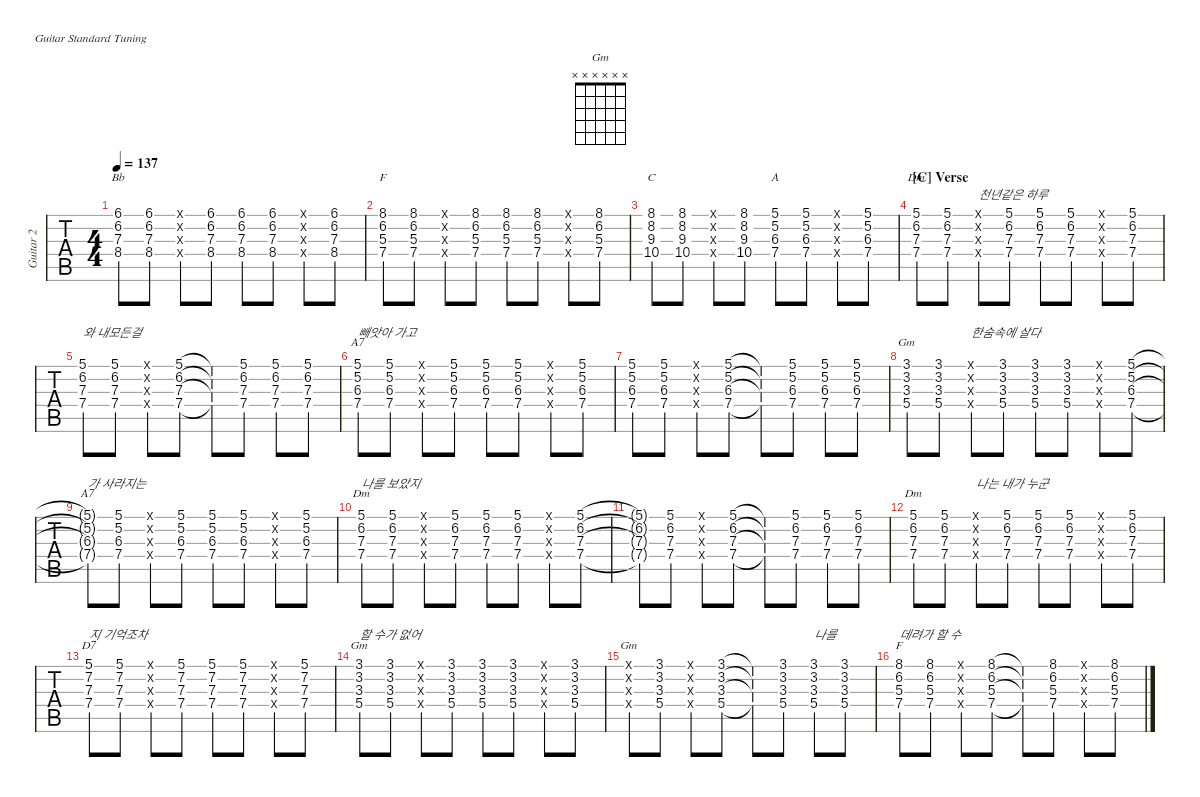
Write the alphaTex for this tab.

\defaultSystemsLayout 4
\hideDynamics
\bracketExtendMode nobrackets
\track ("Guitar2" "Guitar 2") {defaultSystemsLayout 4 instrument electricguitarclean}
\staff {tabs}
\tuning (E4 B3 G3 D3 A2 E2)
\chord ("Dm" 1 3 2 0 x x) {showdiagram false showfingering false}
\chord ("Bb" 1 3 3 3 1 x) {showdiagram false showfingering false barre 1}
\chord ("F" 1 1 2 3 3 1) {showdiagram false showfingering false barre (1 1)}
\chord ("C" 0 1 0 2 3 0) {showdiagram false showfingering false}
\chord ("A" 0 2 0 2 0 0) {showdiagram false showfingering false}
\chord ("A7" 5 5 6 7 x x) {firstfret 5 showdiagram false showfingering false barre 5}
\chord ("Gm" 3 3 4 5 5 3) {showdiagram false showfingering false barre (3 3)}
\chord ("Dm" 5 6 7 7 x x) {firstfret 5 showdiagram false showfingering false}
\chord ("D7" 2 1 2 0 x x) {showdiagram false showfingering false}
\chord ("Gm" x x x x x x)
\ts (4 4)
\tempo 137
\clef g2
\ks f
(8.4{acc b} 7.3{acc forcenatural} 6.2{acc forcenatural} 6.1{acc b}).8{ch "Bb" dy mf} (8.4{acc b} 7.3{acc forcenatural} 6.2{acc forcenatural} 6.1{acc b}).8 (3.4{x acc forcenatural} 3.3{x acc b} 3.2{x acc forcenatural} 1.1{x acc forcenatural}).8 (8.4{acc b} 7.3{acc forcenatural} 6.2{acc forcenatural} 6.1{acc b}).8 (8.4{acc b} 7.3{acc forcenatural} 6.2{acc forcenatural} 6.1{acc b}).8 (8.4{acc b} 7.3{acc forcenatural} 6.2{acc forcenatural} 6.1{acc b}).8 (3.4{x acc forcenatural} 3.3{x acc b} 3.2{x acc forcenatural} 1.1{x acc forcenatural}).8 (8.4{acc b} 7.3{acc forcenatural} 6.2{acc forcenatural} 6.1{acc b}).8 |
(7.4{acc forcenatural} 5.3{acc forcenatural} 6.2{acc forcenatural} 8.1{acc forcenatural}).8{ch "F"} (7.4{acc forcenatural} 5.3{acc forcenatural} 6.2{acc forcenatural} 8.1{acc forcenatural}).8 (3.4{x acc forcenatural} 2.3{x acc forcenatural} 1.2{x acc forcenatural} 1.1{x acc forcenatural}).8 (7.4{acc forcenatural} 5.3{acc forcenatural} 6.2{acc forcenatural} 8.1{acc forcenatural}).8 (7.4{acc forcenatural} 5.3{acc forcenatural} 6.2{acc forcenatural} 8.1{acc forcenatural}).8 (7.4{acc forcenatural} 5.3{acc forcenatural} 6.2{acc forcenatural} 8.1{acc forcenatural}).8 (3.4{x acc forcenatural} 2.3{x acc forcenatural} 1.2{x acc forcenatural} 1.1{x acc forcenatural}).8 (7.4{acc forcenatural} 5.3{acc forcenatural} 6.2{acc forcenatural} 8.1{acc forcenatural}).8 |
(10.4{acc forcenatural} 9.3{acc forcenatural} 8.2{acc forcenatural} 8.1{acc forcenatural}).8{ch "C"} (10.4{acc forcenatural} 9.3{acc forcenatural} 8.2{acc forcenatural} 8.1{acc forcenatural}).8 (2.4{x acc forcenatural} 0.3{x acc forcenatural} 1.2{x acc forcenatural} 0.1{x acc forcenatural}).8 (10.4{acc forcenatural} 9.3{acc forcenatural} 8.2{acc forcenatural} 8.1{acc forcenatural}).8 (5.2{acc forcenatural} 7.4{acc forcenatural} 6.3{acc b} 5.1{acc forcenatural}).8{ch "A"} (5.2{acc forcenatural} 7.4{acc forcenatural} 6.3{acc b} 5.1{acc forcenatural}).8 (2.2{x acc b} 2.4{x acc forcenatural} 0.3{x acc forcenatural} 0.1{x acc forcenatural}).8 (5.2{acc forcenatural} 7.4{acc forcenatural} 6.3{acc b} 5.1{acc forcenatural}).8 |
\section ("C" "Verse")
(7.4{acc forcenatural} 7.3{acc forcenatural} 6.2{acc forcenatural} 5.1{acc forcenatural}).8{ch "Dm"} (7.4{acc forcenatural} 7.3{acc forcenatural} 6.2{acc forcenatural} 5.1{acc forcenatural}).8 (0.4{x acc forcenatural} 2.3{x acc forcenatural} 3.2{x acc forcenatural} 1.1{x acc forcenatural}).8{txt "천년같은 하루"} (7.4{acc forcenatural} 7.3{acc forcenatural} 6.2{acc forcenatural} 5.1{acc forcenatural}).8 (7.4{acc forcenatural} 7.3{acc forcenatural} 6.2{acc forcenatural} 5.1{acc forcenatural}).8 (7.4{acc forcenatural} 7.3{acc forcenatural} 6.2{acc forcenatural} 5.1{acc forcenatural}).8 (0.4{x acc forcenatural} 2.3{x acc forcenatural} 3.2{x acc forcenatural} 1.1{x acc forcenatural}).8 (7.4{acc forcenatural} 7.3{acc forcenatural} 6.2{acc forcenatural} 5.1{acc forcenatural}).8 |
(7.4{acc forcenatural} 7.3{acc forcenatural} 6.2{acc forcenatural} 5.1{acc forcenatural}).8{txt "와 내모든걸"} (7.4{acc forcenatural} 7.3{acc forcenatural} 6.2{acc forcenatural} 5.1{acc forcenatural}).8 (0.4{x acc forcenatural} 2.3{x acc forcenatural} 3.2{x acc forcenatural} 1.1{x acc forcenatural}).8 (7.4{acc forcenatural} 7.3{acc forcenatural} 6.2{acc forcenatural} 5.1{acc forcenatural}).8 (7.4{t acc forcenatural} 7.3{t acc forcenatural} 6.2{t acc forcenatural} 5.1{t acc forcenatural}).8 (7.4{acc forcenatural} 7.3{acc forcenatural} 6.2{acc forcenatural} 5.1{acc forcenatural}).8 (7.4{acc forcenatural} 7.3{acc forcenatural} 6.2{acc forcenatural} 5.1{acc forcenatural}).8 (7.4{acc forcenatural} 7.3{acc forcenatural} 6.2{acc forcenatural} 5.1{acc forcenatural}).8 |
(5.2{acc forcenatural} 7.4{acc forcenatural} 6.3{acc b} 5.1{acc forcenatural}).8{ch "A7" txt "빼앗아 가고"} (5.2{acc forcenatural} 7.4{acc forcenatural} 6.3{acc b} 5.1{acc forcenatural}).8 (2.4{x acc forcenatural} 0.3{x acc forcenatural} 2.2{x acc b} 0.1{x acc forcenatural}).8 (5.2{acc forcenatural} 7.4{acc forcenatural} 6.3{acc b} 5.1{acc forcenatural}).8 (5.2{acc forcenatural} 7.4{acc forcenatural} 6.3{acc b} 5.1{acc forcenatural}).8 (5.2{acc forcenatural} 7.4{acc forcenatural} 6.3{acc b} 5.1{acc forcenatural}).8 (2.4{x acc forcenatural} 0.3{x acc forcenatural} 2.2{x acc b} 0.1{x acc forcenatural}).8 (5.2{acc forcenatural} 7.4{acc forcenatural} 6.3{acc b} 5.1{acc forcenatural}).8 |
(5.2{acc forcenatural} 7.4{acc forcenatural} 6.3{acc b} 5.1{acc forcenatural}).8 (5.2{acc forcenatural} 7.4{acc forcenatural} 6.3{acc b} 5.1{acc forcenatural}).8 (2.4{x acc forcenatural} 0.3{x acc forcenatural} 2.2{x acc b} 3.1{x acc forcenatural}).8 (5.2{acc forcenatural} 7.4{acc forcenatural} 6.3{acc b} 5.1{acc forcenatural}).8 (5.2{t acc forcenatural} 7.4{t acc forcenatural} 6.3{t acc b} 5.1{t acc forcenatural}).8 (5.2{acc forcenatural} 7.4{acc forcenatural} 6.3{acc b} 5.1{acc forcenatural}).8 (5.2{acc forcenatural} 7.4{acc forcenatural} 6.3{acc b} 5.1{acc forcenatural}).8 (5.2{acc forcenatural} 7.4{acc forcenatural} 6.3{acc b} 5.1{acc forcenatural}).8 |
(5.4{acc forcenatural} 3.3{acc b} 3.2{acc forcenatural} 3.1{acc forcenatural}).8{ch "Gm"} (5.4{acc forcenatural} 3.3{acc b} 3.2{acc forcenatural} 3.1{acc forcenatural}).8 (5.4{x acc forcenatural} 4.3{x acc forcenatural} 3.2{x acc forcenatural} 3.1{x acc forcenatural}).8{txt "한숨속에 살다"} (5.4{acc forcenatural} 3.3{acc b} 3.2{acc forcenatural} 3.1{acc forcenatural}).8 (5.4{acc forcenatural} 3.3{acc b} 3.2{acc forcenatural} 3.1{acc forcenatural}).8 (5.4{acc forcenatural} 3.3{acc b} 3.2{acc forcenatural} 3.1{acc forcenatural}).8 (5.4{x acc forcenatural} 4.3{x acc forcenatural} 3.2{x acc forcenatural} 3.1{x acc forcenatural}).8 (5.2{acc forcenatural} 7.4{acc forcenatural} 6.3{acc b} 5.1{acc forcenatural}).8 |
(5.2{t acc forcenatural} 7.4{t acc forcenatural} 6.3{t acc b} 5.1{t acc forcenatural}).8{ch "A7" txt "가 사라지는"} (5.2{acc forcenatural} 7.4{acc forcenatural} 6.3{acc b} 5.1{acc forcenatural}).8 (2.4{x acc forcenatural} 0.3{x acc forcenatural} 2.2{x acc b} 0.1{x acc forcenatural}).8 (5.2{acc forcenatural} 7.4{acc forcenatural} 6.3{acc b} 5.1{acc forcenatural}).8 (7.4{acc forcenatural} 6.3{acc b} 5.2{acc forcenatural} 5.1{acc forcenatural}).8 (5.2{acc forcenatural} 7.4{acc forcenatural} 6.3{acc b} 5.1{acc forcenatural}).8 (0.3{x acc forcenatural} 2.2{x acc b} 0.1{x acc forcenatural} 0.4{x acc forcenatural}).8 (5.2{acc forcenatural} 7.4{acc forcenatural} 6.3{acc b} 5.1{acc forcenatural}).8 |
(7.4{acc forcenatural} 7.3{acc forcenatural} 6.2{acc forcenatural} 5.1{acc forcenatural}).8{ch "Dm" txt "나를 보았지"} (7.4{acc forcenatural} 7.3{acc forcenatural} 6.2{acc forcenatural} 5.1{acc forcenatural}).8 (0.4{x acc forcenatural} 2.3{x acc forcenatural} 3.2{x acc forcenatural} 1.1{x acc forcenatural}).8 (7.4{acc forcenatural} 7.3{acc forcenatural} 6.2{acc forcenatural} 5.1{acc forcenatural}).8 (7.4{acc forcenatural} 7.3{acc forcenatural} 6.2{acc forcenatural} 5.1{acc forcenatural}).8 (7.4{acc forcenatural} 7.3{acc forcenatural} 6.2{acc forcenatural} 5.1{acc forcenatural}).8 (0.4{x acc forcenatural} 2.3{x acc forcenatural} 3.2{x acc forcenatural} 1.1{x acc forcenatural}).8 (7.4{acc forcenatural} 7.3{acc forcenatural} 6.2{acc forcenatural} 5.1{acc forcenatural}).8 |
(7.4{t acc forcenatural} 7.3{t acc forcenatural} 6.2{t acc forcenatural} 5.1{t acc forcenatural}).8 (7.4{acc forcenatural} 7.3{acc forcenatural} 6.2{acc forcenatural} 5.1{acc forcenatural}).8 (0.4{x acc forcenatural} 2.3{x acc forcenatural} 3.2{x acc forcenatural} 1.1{x acc forcenatural}).8 (7.4{acc forcenatural} 7.3{acc forcenatural} 6.2{acc forcenatural} 5.1{acc forcenatural}).8 (7.4{t acc forcenatural} 7.3{t acc forcenatural} 6.2{t acc forcenatural} 5.1{t acc forcenatural}).8 (7.4{acc forcenatural} 7.3{acc forcenatural} 6.2{acc forcenatural} 5.1{acc forcenatural}).8 (7.4{acc forcenatural} 7.3{acc forcenatural} 6.2{acc forcenatural} 5.1{acc forcenatural}).8 (7.4{acc forcenatural} 7.3{acc forcenatural} 6.2{acc forcenatural} 5.1{acc forcenatural}).8 |
(7.4{acc forcenatural} 7.3{acc forcenatural} 6.2{acc forcenatural} 5.1{acc forcenatural}).8{ch "Dm"} (7.4{acc forcenatural} 7.3{acc forcenatural} 6.2{acc forcenatural} 5.1{acc forcenatural}).8 (0.4{x acc forcenatural} 2.3{x acc forcenatural} 3.2{x acc forcenatural} 1.1{x acc forcenatural}).8{txt "나는 내가 누군"} (7.4{acc forcenatural} 7.3{acc forcenatural} 6.2{acc forcenatural} 5.1{acc forcenatural}).8 (7.4{acc forcenatural} 7.3{acc forcenatural} 6.2{acc forcenatural} 5.1{acc forcenatural}).8 (7.4{acc forcenatural} 7.3{acc forcenatural} 6.2{acc forcenatural} 5.1{acc forcenatural}).8 (0.4{x acc forcenatural} 2.3{x acc forcenatural} 3.2{x acc forcenatural} 1.1{x acc forcenatural}).8 (7.4{acc forcenatural} 7.3{acc forcenatural} 6.2{acc forcenatural} 5.1{acc forcenatural}).8 |
(7.3{acc forcenatural} 7.2{acc b} 5.1{acc forcenatural} 7.4{acc forcenatural}).8{ch "D7" txt "지 기억조차"} (7.3{acc forcenatural} 7.2{acc b} 5.1{acc forcenatural} 7.4{acc forcenatural}).8 (2.3{x acc forcenatural} 1.2{x acc forcenatural} 2.1{x acc b} 0.4{x acc forcenatural}).8 (7.3{acc forcenatural} 7.2{acc b} 5.1{acc forcenatural} 7.4{acc forcenatural}).8 (7.3{acc forcenatural} 7.2{acc b} 5.1{acc forcenatural} 7.4{acc forcenatural}).8 (7.3{acc forcenatural} 7.2{acc b} 5.1{acc forcenatural} 7.4{acc forcenatural}).8 (2.3{x acc forcenatural} 1.2{x acc forcenatural} 2.1{x acc b} 0.4{x acc forcenatural}).8 (7.3{acc forcenatural} 7.2{acc b} 5.1{acc forcenatural} 7.4{acc forcenatural}).8 |
(5.4{acc forcenatural} 3.3{acc b} 3.2{acc forcenatural} 3.1{acc forcenatural}).8{ch "Gm" txt "할 수가 없어"} (5.4{acc forcenatural} 3.3{acc b} 3.2{acc forcenatural} 3.1{acc forcenatural}).8 (5.4{x acc forcenatural} 4.3{x acc forcenatural} 3.2{x acc forcenatural} 3.1{x acc forcenatural}).8 (5.4{acc forcenatural} 3.3{acc b} 3.2{acc forcenatural} 3.1{acc forcenatural}).8 (5.4{acc forcenatural} 3.3{acc b} 3.2{acc forcenatural} 3.1{acc forcenatural}).8 (5.4{acc forcenatural} 3.3{acc b} 3.2{acc forcenatural} 3.1{acc forcenatural}).8 (5.4{x acc forcenatural} 4.3{x acc forcenatural} 3.2{x acc forcenatural} 3.1{x acc forcenatural}).8 (5.4{acc forcenatural} 3.3{acc b} 3.2{acc forcenatural} 3.1{acc forcenatural}).8 |
(5.4{x acc forcenatural} 4.3{x acc forcenatural} 3.2{x acc forcenatural} 3.1{x acc forcenatural}).8{ch "Gm"} (5.4{acc forcenatural} 3.3{acc b} 3.2{acc forcenatural} 3.1{acc forcenatural}).8 (5.4{x acc forcenatural} 4.3{x acc forcenatural} 3.2{x acc forcenatural} 3.1{x acc forcenatural}).8 (5.4{acc forcenatural} 3.3{acc b} 3.2{acc forcenatural} 3.1{acc forcenatural}).8 (5.4{t acc forcenatural} 3.3{t acc b} 3.2{t acc forcenatural} 3.1{t acc forcenatural}).8 (5.4{acc forcenatural} 3.3{acc b} 3.2{acc forcenatural} 3.1{acc forcenatural}).8 (5.4{acc forcenatural} 3.3{acc b} 3.2{acc forcenatural} 3.1{acc forcenatural}).8{txt "나를"} (5.4{acc forcenatural} 3.3{acc b} 3.2{acc forcenatural} 3.1{acc forcenatural}).8 |
(7.4{acc forcenatural} 5.3{acc forcenatural} 6.2{acc forcenatural} 8.1{acc forcenatural}).8{ch "F" txt "데려가 할 수"} (7.4{acc forcenatural} 5.3{acc forcenatural} 6.2{acc forcenatural} 8.1{acc forcenatural}).8 (3.4{x acc forcenatural} 2.3{x acc forcenatural} 1.2{x acc forcenatural} 1.1{x acc forcenatural}).8 (7.4{acc forcenatural} 5.3{acc forcenatural} 6.2{acc forcenatural} 8.1{acc forcenatural}).8 (7.4{t acc forcenatural} 5.3{t acc forcenatural} 6.2{t acc forcenatural} 8.1{t acc forcenatural}).8 (7.4{acc forcenatural} 5.3{acc forcenatural} 6.2{acc forcenatural} 8.1{acc forcenatural}).8 (3.4{x acc forcenatural} 2.3{x acc forcenatural} 1.2{x acc forcenatural} 1.1{x acc forcenatural}).8 (7.4{acc forcenatural} 5.3{acc forcenatural} 6.2{acc forcenatural} 8.1{acc forcenatural}).8
